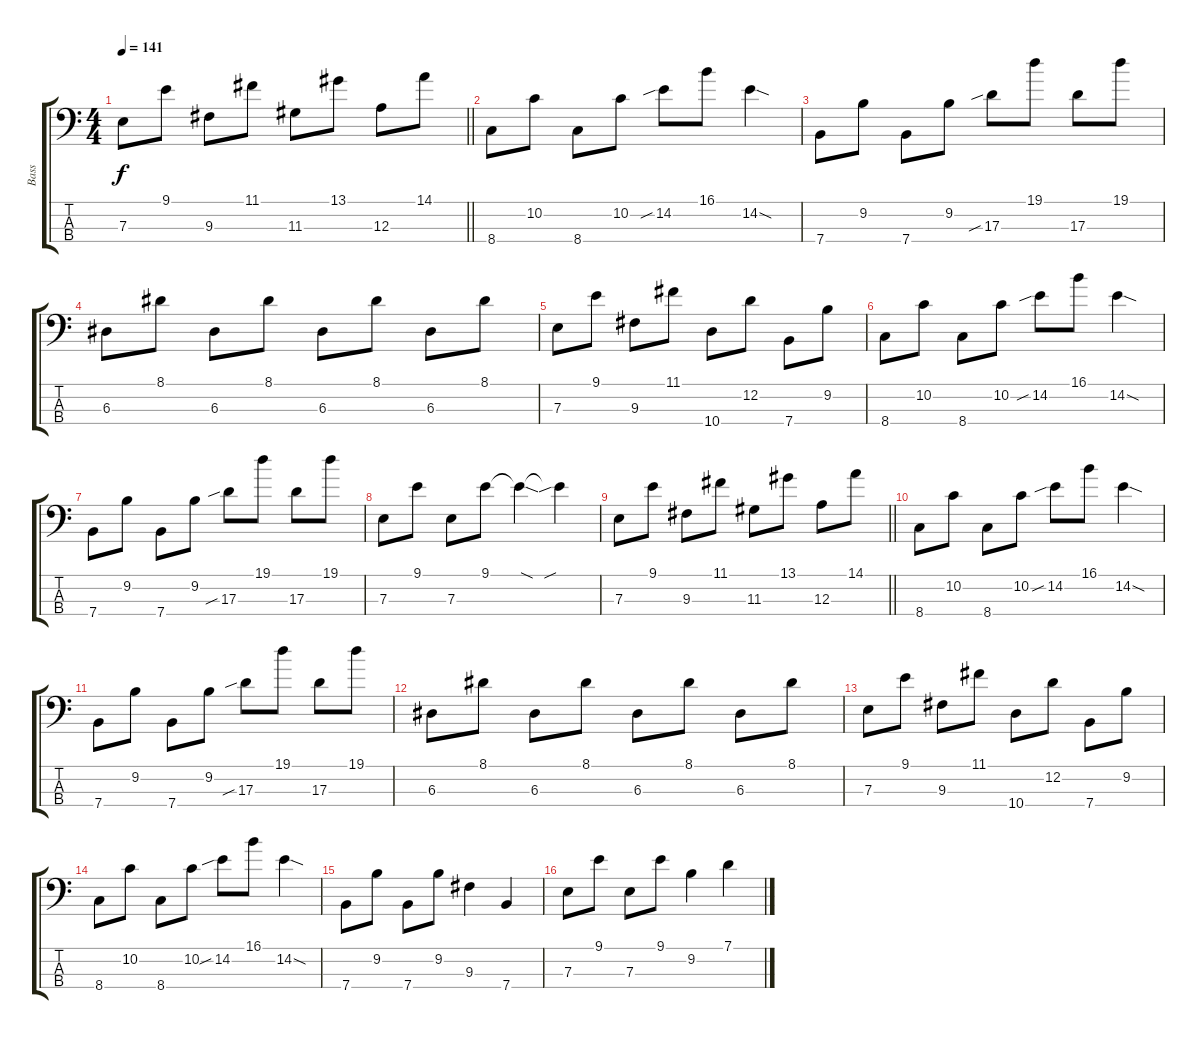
\track ("Bass" "Bass") {instrument electricbassfinger}
\staff {score tabs}
\tuning (G2 D2 A1 E1) {hide}
\ts (4 4)
\tempo 141
\clef f4
\barLineRight lightlight
\ks c
7.3.8{dy f} 9.1.8 9.3.8 11.1.8 11.3.8 13.1.8 12.3.8 14.1.8 |
8.4.8 10.2.8 8.4.8 10.2.8 14.2{sib}.8 16.1.8 14.2{sod}.4 |
7.4.8 9.2.8 7.4.8 9.2.8 17.3{sib}.8 19.1.8 17.3.8 19.1.8 |
6.3.8 8.1.8 6.3.8 8.1.8 6.3.8 8.1.8 6.3.8 8.1.8 |
7.3.8 9.1.8 9.3.8 11.1.8 10.4.8 12.2.8 7.4.8 9.2.8 |
8.4.8 10.2.8 8.4.8 10.2.8 14.2{sib}.8 16.1.8 14.2{sod}.4 |
7.4.8 9.2.8 7.4.8 9.2.8 17.3{sib}.8 19.1.8 17.3.8 19.1.8 |
7.3.8 9.1.8 7.3.8 9.1.8 9.1{sod t}.4 9.1{sib t}.4 |
\barLineRight lightlight
7.3.8 9.1.8 9.3.8 11.1.8 11.3.8 13.1.8 12.3.8 14.1.8 |
8.4.8 10.2.8 8.4.8 10.2.8 14.2{sib}.8 16.1.8 14.2{sod}.4 |
7.4.8 9.2.8 7.4.8 9.2.8 17.3{sib}.8 19.1.8 17.3.8 19.1.8 |
6.3.8 8.1.8 6.3.8 8.1.8 6.3.8 8.1.8 6.3.8 8.1.8 |
7.3.8 9.1.8 9.3.8 11.1.8 10.4.8 12.2.8 7.4.8 9.2.8 |
8.4.8 10.2.8 8.4.8 10.2.8 14.2{sib}.8 16.1.8 14.2{sod}.4 |
7.4.8 9.2.8 7.4.8 9.2.8 9.3.4 7.4.4 |
7.3.8 9.1.8 7.3.8 9.1.8 9.2.4 7.1.4
